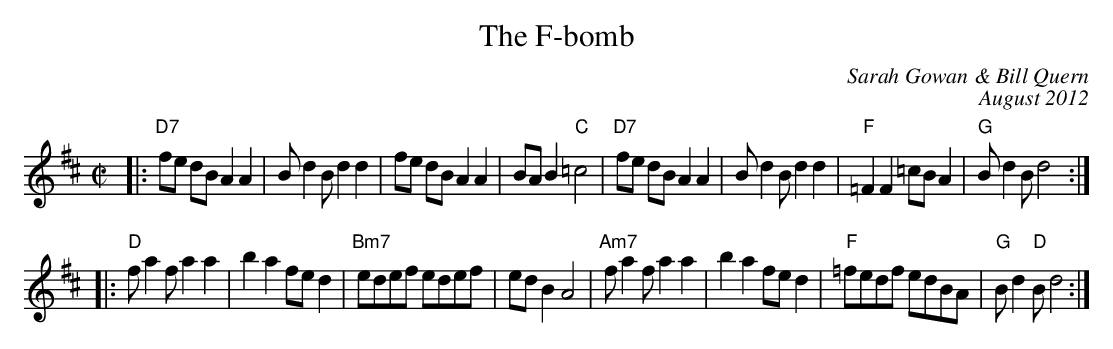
X:1
T:The F-bomb
C:Sarah Gowan & Bill Quern
C:August 2012
M:C|
L:1/8
K:D
|:"D7"fe dB A2A2|Bd2 Bd2d2|fe dBA2A2|BAB2"C"=c4|\
"D7"fe dB A2A2|Bd2 Bd2d2|"F"=F2F2=cBA2|"G"Bd2 Bd4:|
|:"D"fa2fa2a2|b2a2 fed2|"Bm7"edef edef|edB2 A4|\
"Am7"fa2fa2a2|b2a2 fed2|"F"=fedf edBA|"G"Bd2 "D"Bd4:|
